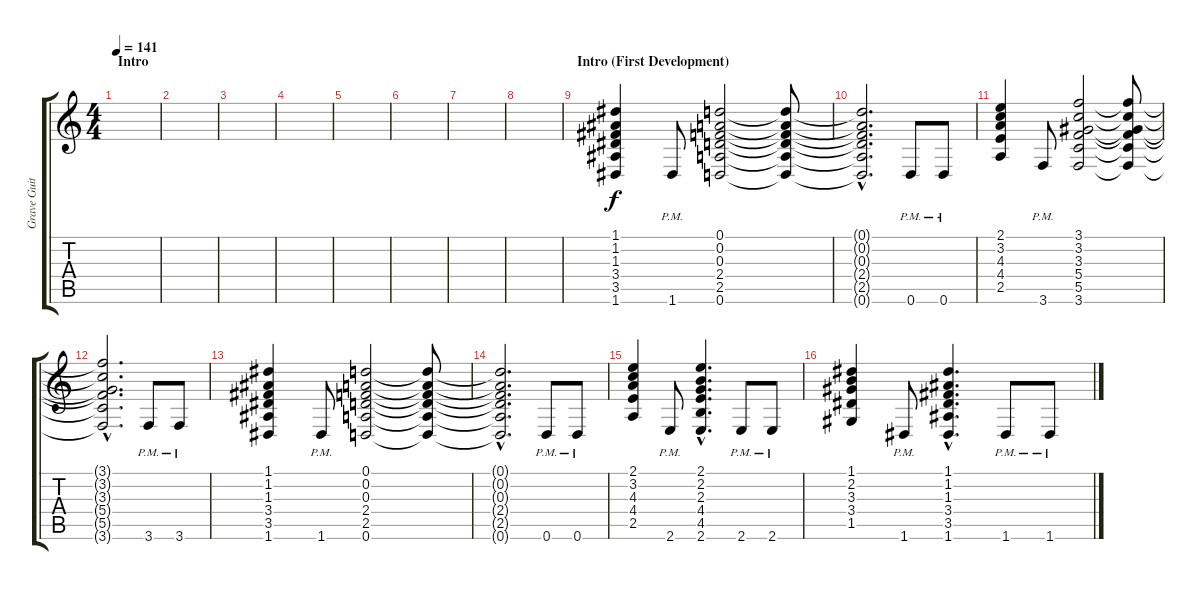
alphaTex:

\track ("Grave Guitar (Pan Left)" "Grave Guit") {instrument distortionguitar}
\staff {score tabs}
\tuning (D4 A3 F3 C3 G2 D2) {hide}
\ts (4 4)
\section ("" "Intro")
\tempo 141
\clef g2
\ks c
|
|
|
|
|
|
|
|
\section ("" "Intro (First Development)")
(1.1 1.2 1.3 3.4 3.5 1.6).4 1.6{pm}.8 (0.1 0.2 0.3 2.4 2.5 0.6).2 (0.1{t} 0.2{t} 0.3{t} 2.4{t} 2.5{t} 0.6{t}).8 |
(0.1{hac t} 0.2{hac t} 0.3{hac t} 2.4{hac t} 2.5{hac t} 0.6{hac t}).2{d} 0.6{pm}.8 0.6{pm}.8 |
(2.1 3.2 4.3 4.4 2.5).4 3.6{pm}.8 (3.1 3.2 3.3 5.4 5.5 3.6).2 (3.1{t} 3.2{t} 3.3{t} 5.4{t} 5.5{t} 3.6{t}).8 |
(3.1{hac t} 3.2{hac t} 3.3{hac t} 5.4{hac t} 5.5{hac t} 3.6{hac t}).2{d} 3.6{pm}.8 3.6{pm}.8 |
(1.1 1.2 1.3 3.4 3.5 1.6).4 1.6{pm}.8 (0.1 0.2 0.3 2.4 2.5 0.6).2 (0.1{t} 0.2{t} 0.3{t} 2.4{t} 2.5{t} 0.6{t}).8 |
(0.1{hac t} 0.2{hac t} 0.3{hac t} 2.4{hac t} 2.5{hac t} 0.6{hac t}).2{d} 0.6{pm}.8 0.6{pm}.8 |
(2.1 3.2 4.3 4.4 2.5).4 2.6{pm}.8 (2.1{hac} 2.2{hac} 2.3{hac} 4.4{hac} 4.5{hac} 2.6{hac}).4{d} 2.6{pm}.8 2.6{pm}.8 |
(1.1 2.2 3.3 3.4 1.5).4 1.6{pm}.8 (1.1{hac} 1.2{hac} 1.3{hac} 3.4{hac} 3.5{hac} 1.6{hac}).4{d} 1.6{pm}.8 1.6{pm}.8
